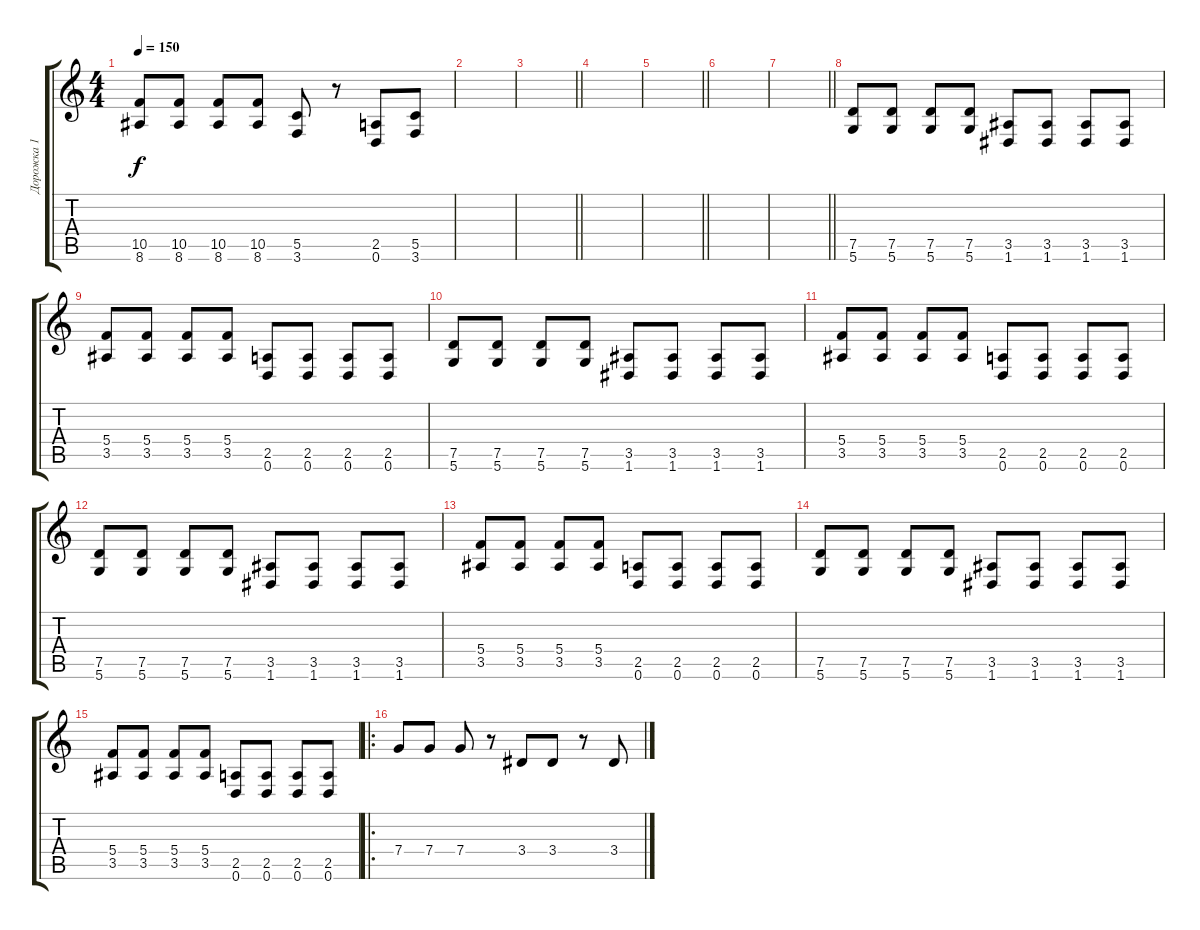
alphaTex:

\track ("Дорожка 1" "Дорожка 1") {instrument distortionguitar}
\staff {score tabs}
\tuning (D4 A3 F3 C3 G2 D2) {hide}
\ts (4 4)
\tempo 150
\clef g2
\ks c
(10.5 8.6).8{dy f} (10.5 8.6).8 (10.5 8.6).8 (10.5 8.6).8 (5.5 3.6).8 r.8 (2.5 0.6).8 (5.5 3.6).8 |
|
\barLineRight lightlight
|
|
\barLineRight lightlight
|
|
\barLineRight lightlight
|
(7.5 5.6).8{volume 16} (7.5 5.6).8 (7.5 5.6).8 (7.5 5.6).8 (3.5 1.6).8 (3.5 1.6).8 (3.5 1.6).8 (3.5 1.6).8 |
(5.4 3.5).8 (5.4 3.5).8 (5.4 3.5).8 (5.4 3.5).8 (2.5 0.6).8 (2.5 0.6).8 (2.5 0.6).8 (2.5 0.6).8 |
(7.5 5.6).8 (7.5 5.6).8 (7.5 5.6).8 (7.5 5.6).8 (3.5 1.6).8 (3.5 1.6).8 (3.5 1.6).8 (3.5 1.6).8 |
(5.4 3.5).8 (5.4 3.5).8 (5.4 3.5).8 (5.4 3.5).8 (2.5 0.6).8 (2.5 0.6).8 (2.5 0.6).8 (2.5 0.6).8 |
(7.5 5.6).8{volume 16} (7.5 5.6).8 (7.5 5.6).8 (7.5 5.6).8 (3.5 1.6).8 (3.5 1.6).8 (3.5 1.6).8 (3.5 1.6).8 |
(5.4 3.5).8 (5.4 3.5).8 (5.4 3.5).8 (5.4 3.5).8 (2.5 0.6).8 (2.5 0.6).8 (2.5 0.6).8 (2.5 0.6).8 |
(7.5 5.6).8 (7.5 5.6).8 (7.5 5.6).8 (7.5 5.6).8 (3.5 1.6).8 (3.5 1.6).8 (3.5 1.6).8 (3.5 1.6).8 |
(5.4 3.5).8 (5.4 3.5).8 (5.4 3.5).8 (5.4 3.5).8 (2.5 0.6).8 (2.5 0.6).8 (2.5 0.6).8 (2.5 0.6).8 |
\ro
7.4.8{volume 16} 7.4.8 7.4.8 r.8 3.4.8 3.4.8 r.8 3.4.8
